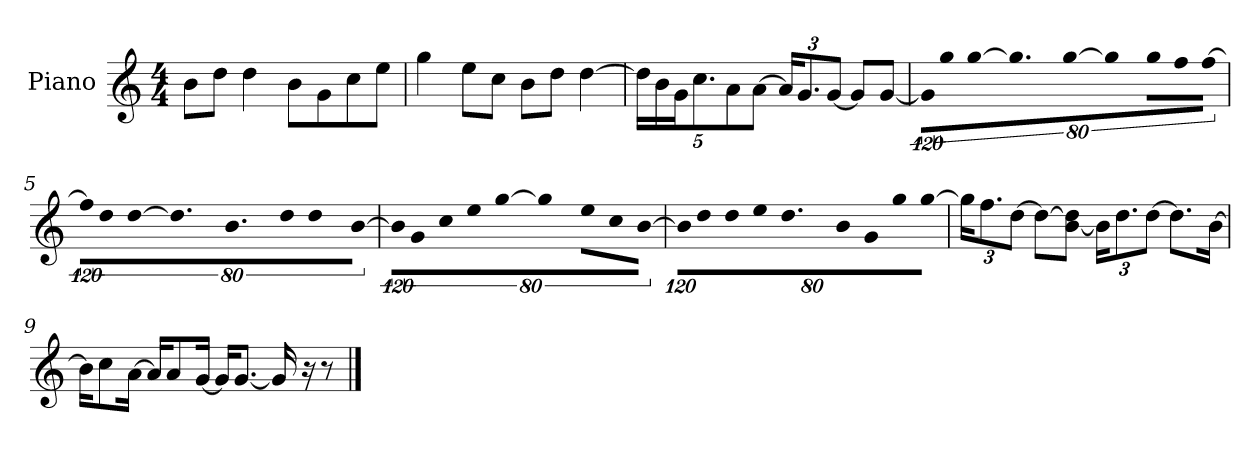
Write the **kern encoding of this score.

**kern
*part1
*staff1
*I"Piano
*I'P-no
*clefG2
*k[]
*M4/4
*MM90
=1
8b\L
8dd\J
4dd\
8b\L
8g\
8cc\
8ee\J
=2
4gg\
8ee\L
8cc\J
8b\L
8dd\J
[4dd\
=3
*Xbrackettup
20dd\LL]
20b\
20g\J
10.cc\
10a\
[10a\J
24a/KL]
12.g/
[12g/J
8g/L]
[8g/J
=4
*brackettup
!LO:N:vis=16
1920%107g\KL]
!LO:N:vis=8
640%71gg\
!LO:N:vis=16
[1920%107gg\K
9.gg\]
!LO:N:vis=16
[1920%107gg\Jk
!LO:N:vis=4
1920%427gg\]
!LO:N:vis=8
640%71gg\L
!LO:N:vis=8
640%71ff\
!LO:N:vis=8
[640%71ff\J
!!LO:LB:g=z
=5
!LO:N:vis=16
1920%107ff\KL]
!LO:N:vis=8
640%71dd\
!LO:N:vis=16
[1920%107dd\K
9.dd\]
9.b\
!LO:N:vis=8
640%71dd\J
!LO:N:vis=4
1920%427dd\
!LO:N:vis=8
[640%71b\
=6
!LO:N:vis=16
1920%107b\KL]
!LO:N:vis=8
640%71g\
!LO:N:vis=8
640%71cc\
!LO:N:vis=8
640%71ee\
!LO:N:vis=16
[1920%107gg\Jk
!LO:N:vis=4
1920%427gg\]
!LO:N:vis=8
640%71ee\L
!LO:N:vis=8
640%71cc\
!LO:N:vis=8
[640%71b\J
=7
*Xbrackettup
!LO:N:vis=16
1920%107b\KL]
!LO:N:vis=8
640%71dd\
!LO:N:vis=8
640%71dd\
!LO:N:vis=8
640%71ee\
9.dd\
!LO:N:vis=8
640%71b\
!LO:N:vis=8
640%71g\
!LO:N:vis=8
640%71gg\
!LO:N:vis=8
[640%71gg\J
=8
24gg\KL]
12.ff\
[12dd\J
8dd\L_
[8b\ 8dd\]J
24b\KL]
12.dd\
[12dd\J
8.dd\L]
[16b\Jk
!!LO:LB:g=z
=9
16b\KL]
8cc\
[16a\Jk
16a/KL]
8a/
[16g/Jk
16g/KL]
[8.g/J
16g/]
16r
8r
==
*-
